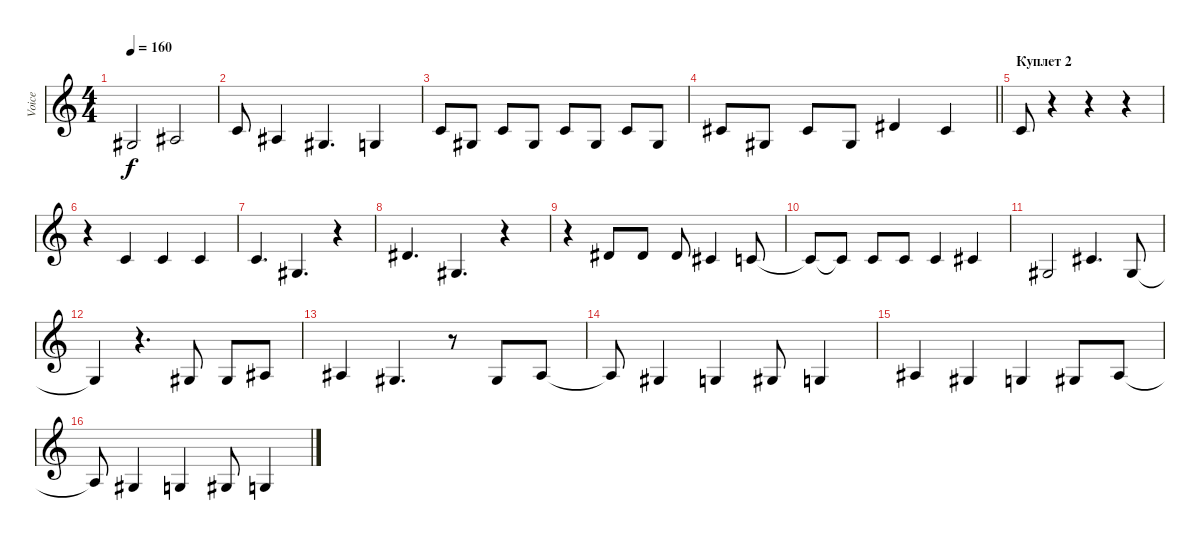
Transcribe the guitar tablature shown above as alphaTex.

\track ("Voice" "Voice") {instrument tenorsax}
\staff {score}
\tuning (E4 B3 G3 D3 A2 E2 B1) {hide}
\ts (4 4)
\tempo 160
\clef g2
\ks c
1.3.2{dy f} 3.3.2 |
1.2.8 3.3.4 1.3.4{d} 0.3.4 |
1.2.8 1.3.8 1.2.8 1.3.8 1.2.8 1.3.8 1.2.8 1.3.8 |
\barLineRight lightlight
2.2.8 1.3.8 2.2.8 1.3.8 4.2.4 2.2.4 |
\section ("" "Куплет 2")
1.2.8 r.4 r.4 r.4 |
r.4 1.2.4 1.2.4 1.2.4 |
1.2.4{d} 1.3.4{d} r.4 |
4.2.4{d} 1.3.4{d} r.4 |
r.4 4.2.8 4.2.8 4.2.8 2.2.4 1.2.8 |
1.2{t}.8 1.2{t}.8 1.2.8 1.2.8 1.2.4 2.2.4 |
1.3.2 2.2.4{d} 1.3.8 |
1.3{t}.4 r.4{d} 1.3.8 1.3.8 3.3.8 |
3.3.4 1.3.4{d} r.8 1.3.8 3.3.8 |
3.3{t}.8 1.3.4 0.3.4 1.3.8 0.3.4 |
3.3.4 1.3.4 0.3.4 1.3.8 3.3.8 |
3.3{t}.8 1.3.4 0.3.4 1.3.8 0.3.4
